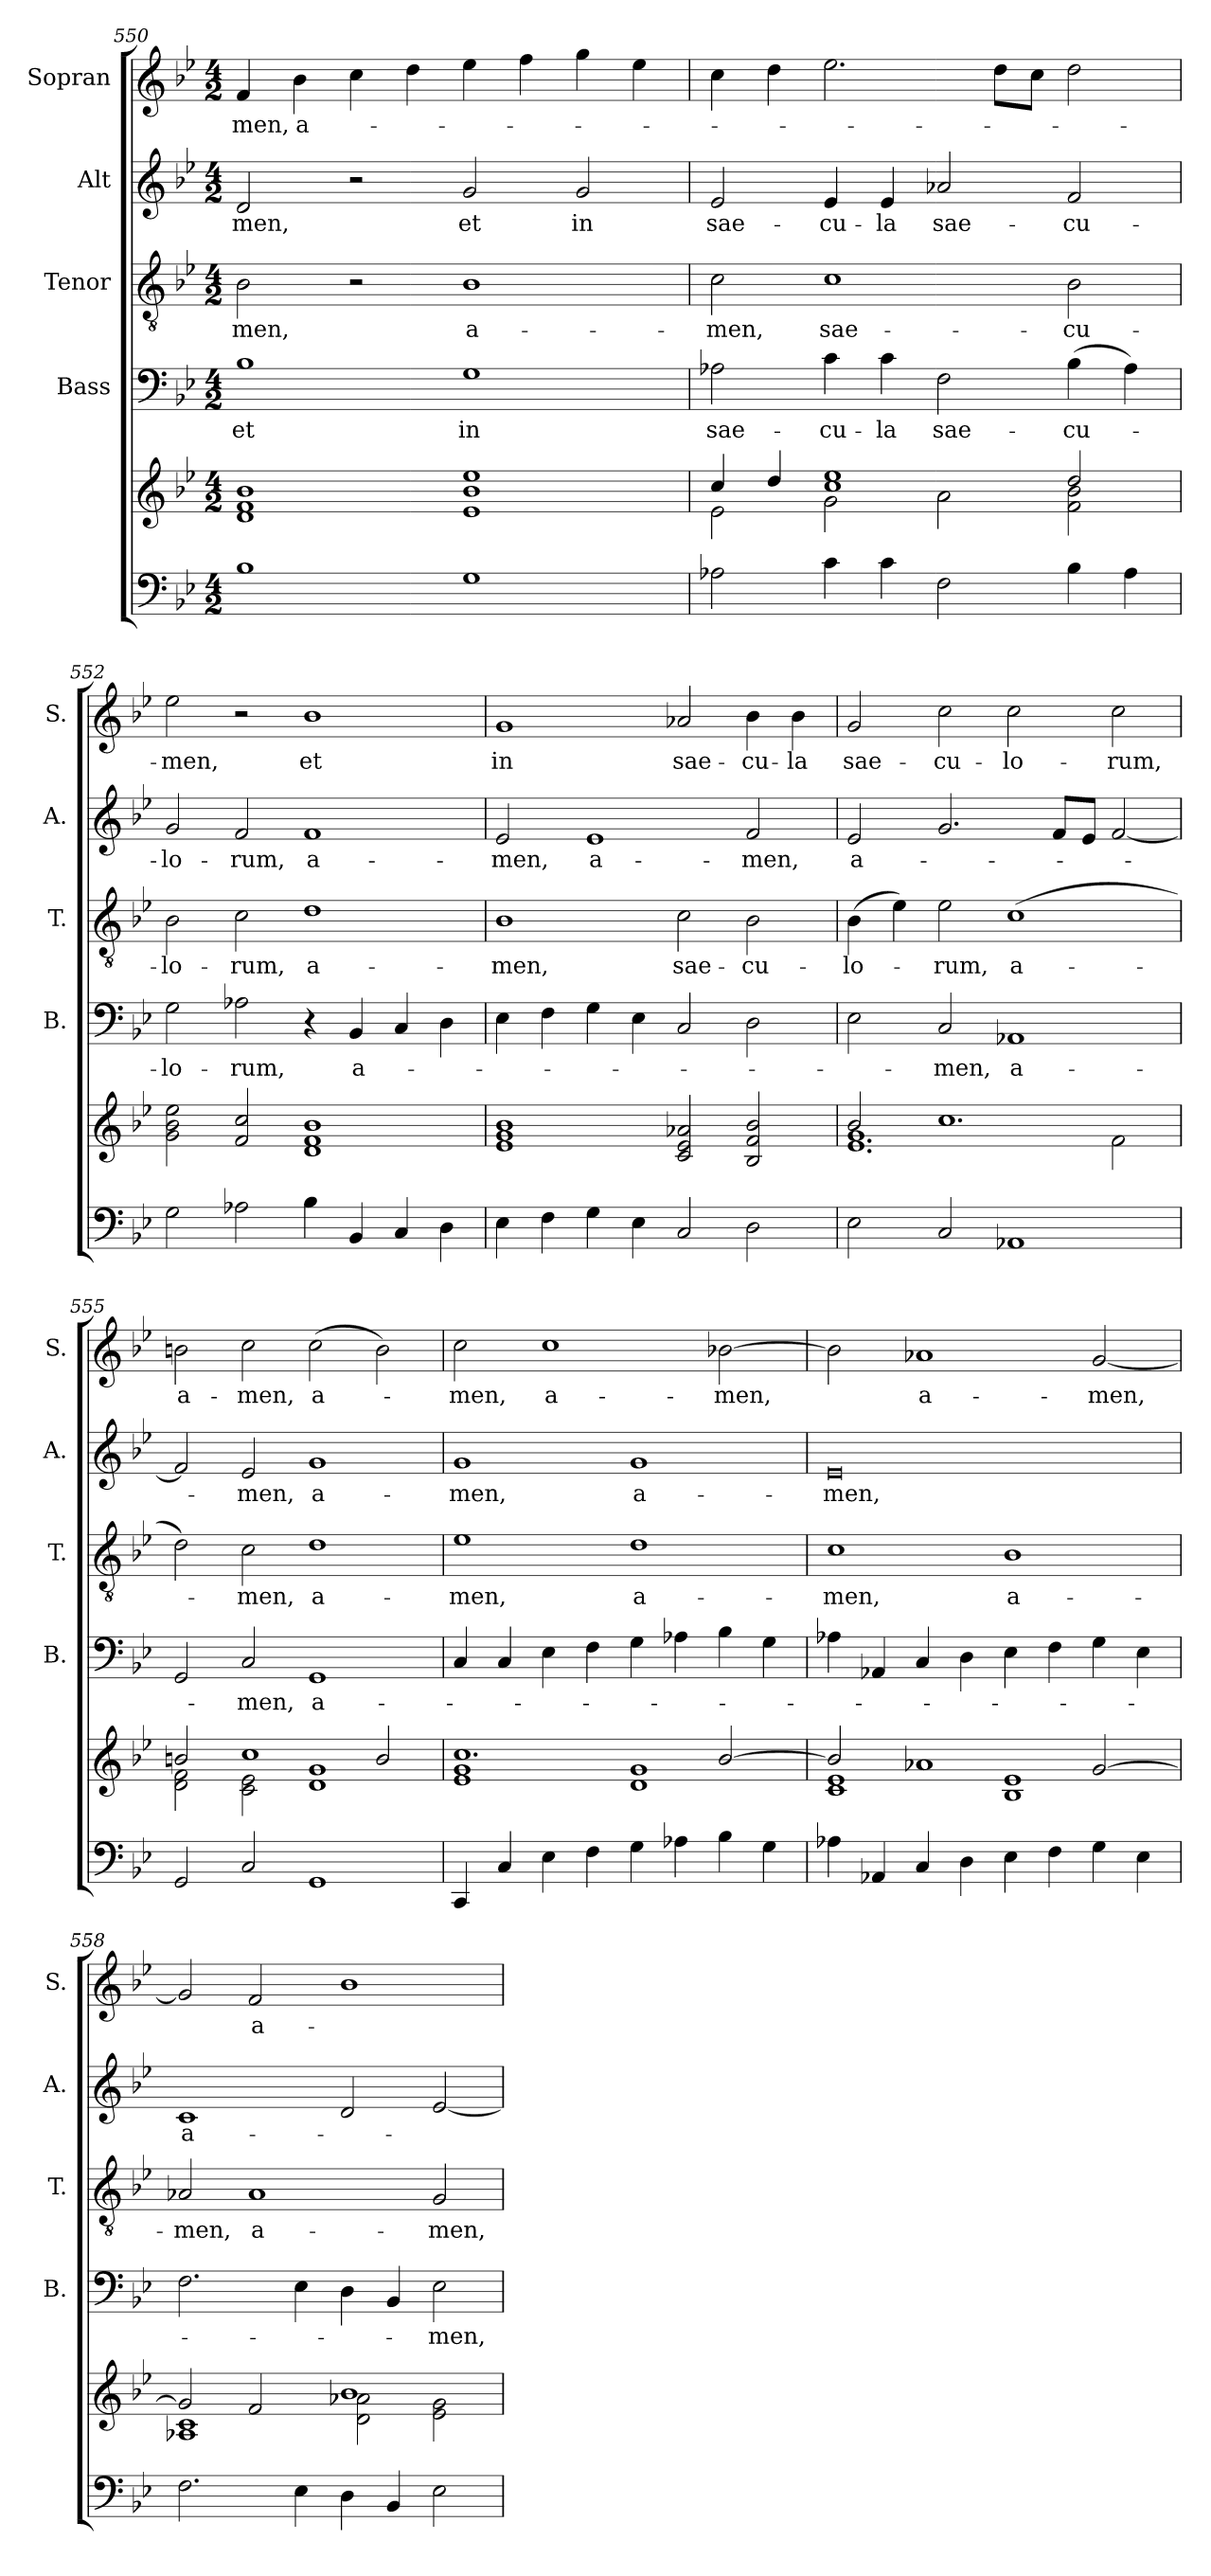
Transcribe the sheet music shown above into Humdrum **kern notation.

**kern	**kern	**kern	**text	**kern	**text	**kern	**text	**kern	**text
*part5	*part5	*part4	*part4	*part3	*part3	*part2	*part2	*part1	*part1
*staff6	*staff5	*staff4	*staff4	*staff3	*staff3	*staff2	*staff2	*staff1	*staff1
*	*	*I"Bass	*	*I"Tenor	*	*I"Alt	*	*I"Sopran	*
*	*	*I'B.	*	*I'T.	*	*I'A.	*	*I'S.	*
*clefF4	*clefG2	*clefF4	*	*clefGv2	*	*clefG2	*	*clefG2	*
*k[b-e-]	*k[b-e-]	*k[b-e-]	*	*k[b-e-]	*	*k[b-e-]	*	*k[b-e-]	*
*B-:	*B-:	*B-:	*	*B-:	*	*B-:	*	*B-:	*
*M4/2	*M4/2	*M4/2	*	*M4/2	*	*M4/2	*	*M4/2	*
=550	=550	=550	=550	=550	=550	=550	=550	=550	=550
!	!	!	!LO:LY:b	!	!LO:LY:b	!	!LO:LY:b	!	!LO:LY:b
1B-	1d 1f 1b-	1B-	et	2B-\	-men,	2d/	-men,	4f/	-men,
!	!	!	!	!	!	!	!	!	!LO:LY:b
.	.	.	.	.	.	.	.	4b-\	a-
.	.	.	.	2r	.	2r	.	4cc\	.
.	.	.	.	.	.	.	.	4dd\	.
!	!	!	!LO:LY:b	!	!LO:LY:b	!	!LO:LY:b	!	!
1G	1e- 1b- 1ee-	1G	in	1B-	a-	2g/	et	4ee-\	.
.	.	.	.	.	.	.	.	4ff\	.
!	!	!	!	!	!	!	!LO:LY:b	!	!
.	.	.	.	.	.	2g/	in	4gg\	.
.	.	.	.	.	.	.	.	4ee-\	.
=551	=551	=551	=551	=551	=551	=551	=551	=551	=551
*	*^	*	*	*	*	*	*	*	*
!	!	!	!	!LO:LY:b	!	!LO:LY:b	!	!LO:LY:b	!	!
2A-X\	4cc/	2e-\	2A-X\	sae-	2c\	-men,	2e-/	sae-	4cc\	.
.	4dd/	.	.	.	.	.	.	.	4dd\	.
!	!	!	!	!LO:LY:b	!	!LO:LY:b	!	!LO:LY:b	!	!
4c\	1cc 1ee-	2g\	4c\	-cu-	1c	sae-	4e-/	-cu-	2.ee-\	.
!	!	!	!	!LO:LY:b	!	!	!	!LO:LY:b	!	!
4c\	.	.	4c\	-la	.	.	4e-/	-la	.	.
!	!	!	!	!LO:LY:b	!	!	!	!LO:LY:b	!	!
2F\	.	2a\	2F\	sae-	.	.	2a-X/	sae-	.	.
.	.	.	.	.	.	.	.	.	8dd\L	.
.	.	.	.	.	.	.	.	.	8cc\J	.
!	!	!	!	!LO:LY:b	!	!LO:LY:b	!	!LO:LY:b	!	!
4B-\	2dd/	2f\ 2b-\	(>4B-\	-cu-	2B-\	-cu-	2f/	-cu-	2dd\	.
4A-\	.	.	4A-\)	.	.	.	.	.	.	.
*	*v	*v	*	*	*	*	*	*	*	*
!!LO:PB:g=z
=552	=552	=552	=552	=552	=552	=552	=552	=552	=552
!	!	!	!LO:LY:b	!	!LO:LY:b	!	!LO:LY:b	!	!LO:LY:b
2G\	2g\ 2b-\ 2ee-\	2G\	-lo-	2B-\	-lo-	2g/	-lo-	2ee-\	-men,
!	!	!	!LO:LY:b	!	!LO:LY:b	!	!LO:LY:b	!	!
2A-X\	2f/ 2cc/	2A-X\	-rum,	2c\	-rum,	2f/	-rum,	2r	.
!	!	!	!	!	!LO:LY:b	!	!LO:LY:b	!	!LO:LY:b
4B-\	1d 1f 1b-	4r	.	1d	a-	1f	a-	1b-	et
!	!	!	!LO:LY:b	!	!	!	!	!	!
4BB-/	.	4BB-/	a-	.	.	.	.	.	.
4C/	.	4C/	.	.	.	.	.	.	.
4D\	.	4D\	.	.	.	.	.	.	.
=553	=553	=553	=553	=553	=553	=553	=553	=553	=553
!	!	!	!	!	!LO:LY:b	!	!LO:LY:b	!	!LO:LY:b
4E-\	1e- 1g 1b-	4E-\	.	1B-	-men,	2e-/	-men,	1g	in
4F\	.	4F\	.	.	.	.	.	.	.
!	!	!	!	!	!	!	!LO:LY:b	!	!
4G\	.	4G\	.	.	.	1e-	a-	.	.
4E-\	.	4E-\	.	.	.	.	.	.	.
!	!	!	!	!	!LO:LY:b	!	!	!	!LO:LY:b
2C/	2c/ 2e-/ 2a-X/	2C/	.	2c\	sae-	.	.	2a-X/	sae-
!	!	!	!	!	!LO:LY:b	!	!LO:LY:b	!	!LO:LY:b
2D\	2B-/ 2f/ 2b-/	2D\	.	2B-\	-cu-	2f/	-men,	4b-\	-cu-
!	!	!	!	!	!	!	!	!	!LO:LY:b
.	.	.	.	.	.	.	.	4b-\	-la
=554	=554	=554	=554	=554	=554	=554	=554	=554	=554
*	*^	*	*	*	*	*	*	*	*
!	!	!	!	!	!	!LO:LY:b	!	!LO:LY:b	!	!LO:LY:b
2E-\	2b-/	1.e- 1.g	2E-\	.	(>4B-\	-lo-	2e-/	a-	2g/	sae-
.	.	.	.	.	4e-\)	.	.	.	.	.
!	!	!	!	!LO:LY:b	!	!LO:LY:b	!	!	!	!LO:LY:b
2C/	1.cc	.	2C/	-men,	2e-\	-rum,	2.g/	.	2cc\	-cu-
!	!	!	!	!LO:LY:b	!	!LO:LY:b	!	!	!	!LO:LY:b
1AA-X	.	.	1AA-X	a-	(>1c	a-	.	.	2cc\	-lo-
.	.	.	.	.	.	.	8f/L	.	.	.
.	.	.	.	.	.	.	8e-/J	.	.	.
!	!	!	!	!	!	!	!	!	!	!LO:LY:b
.	.	2f\	.	.	.	.	[2f/	.	2cc\	-rum,
=555	=555	=555	=555	=555	=555	=555	=555	=555	=555	=555
!	!	!	!	!	!	!	!	!	!	!LO:LY:b
2GG/	2bn/	2d\ 2f\	2GG/	.	2d\)	.	2f/]	.	2bn\	a-
!	!	!	!	!LO:LY:b	!	!LO:LY:b	!	!LO:LY:b	!	!LO:LY:b
2C/	1cc	2c\ 2e-\	2C/	-men,	2c\	-men,	2e-/	-men,	2cc\	-men,
!	!	!	!	!LO:LY:b	!	!LO:LY:b	!	!LO:LY:b	!	!LO:LY:b
1GG	.	1d 1g	1GG	a-	1d	a-	1g	a-	(>2cc\	a-
.	2b/	.	.	.	.	.	.	.	2b\)	.
!!LO:LB:g=z
=556	=556	=556	=556	=556	=556	=556	=556	=556	=556	=556
!	!	!	!	!	!	!LO:LY:b	!	!LO:LY:b	!	!LO:LY:b
4CC/	1.cc	1e- 1g	4C/	.	1e-	-men,	1g	-men,	2cc\	-men,
4C/	.	.	4C/	.	.	.	.	.	.	.
!	!	!	!	!	!	!	!	!	!	!LO:LY:b
4E-\	.	.	4E-\	.	.	.	.	.	1cc	a-
4F\	.	.	4F\	.	.	.	.	.	.	.
!	!	!	!	!	!	!LO:LY:b	!	!LO:LY:b	!	!
4G\	.	1d 1g	4G\	.	1d	a-	1g	a-	.	.
4A-X\	.	.	4A-X\	.	.	.	.	.	.	.
!	!	!	!	!	!	!	!	!	!	!LO:LY:b
4B-\	[>2b-/	.	4B-\	.	.	.	.	.	[2b-X\	-men,
4G\	.	.	4G\	.	.	.	.	.	.	.
=557	=557	=557	=557	=557	=557	=557	=557	=557	=557	=557
!	!	!	!	!	!	!LO:LY:b	!	!LO:LY:b	!	!
4A-X\	2b-/]	1c 1e-	4A-X\	.	1c	-men,	0e-	-men,	2b-\]	.
4AA-X/	.	.	4AA-X/	.	.	.	.	.	.	.
!	!	!	!	!	!	!	!	!	!	!LO:LY:b
4C/	1a-X	.	4C/	.	.	.	.	.	1a-X	a-
4D\	.	.	4D\	.	.	.	.	.	.	.
!	!	!	!	!	!	!LO:LY:b	!	!	!	!
4E-\	.	1B- 1e-	4E-\	.	1B-	a-	.	.	.	.
4F\	.	.	4F\	.	.	.	.	.	.	.
!	!	!	!	!	!	!	!	!	!	!LO:LY:b
4G\	[>2g/	.	4G\	.	.	.	.	.	[2g/	-men,
4E-\	.	.	4E-\	.	.	.	.	.	.	.
=558	=558	=558	=558	=558	=558	=558	=558	=558	=558	=558
!	!	!	!	!	!	!LO:LY:b	!	!LO:LY:b	!	!
2.F\	2g/]	1A-X 1c	2.F\	.	2A-X/	-men,	1c	a-	2g/]	.
!	!	!	!	!	!	!LO:LY:b	!	!	!	!LO:LY:b
.	2f/	.	.	.	1A-	a-	.	.	2f/	a-
4E-\	.	.	4E-\	.	.	.	.	.	.	.
4D\	1b-	2d\ 2a-X\	4D\	.	.	.	2d/	.	1b-	.
4BB-/	.	.	4BB-/	.	.	.	.	.	.	.
!	!	!	!	!LO:LY:b	!	!LO:LY:b	!	!	!	!
2E-\	.	2e-\ 2g\	2E-\	-men,	2G/	-men,	[2e-/	.	.	.
*	*v	*v	*	*	*	*	*	*	*	*
=	=	=	=	=	=	=	=	=	=
*-	*-	*-	*-	*-	*-	*-	*-	*-	*-
